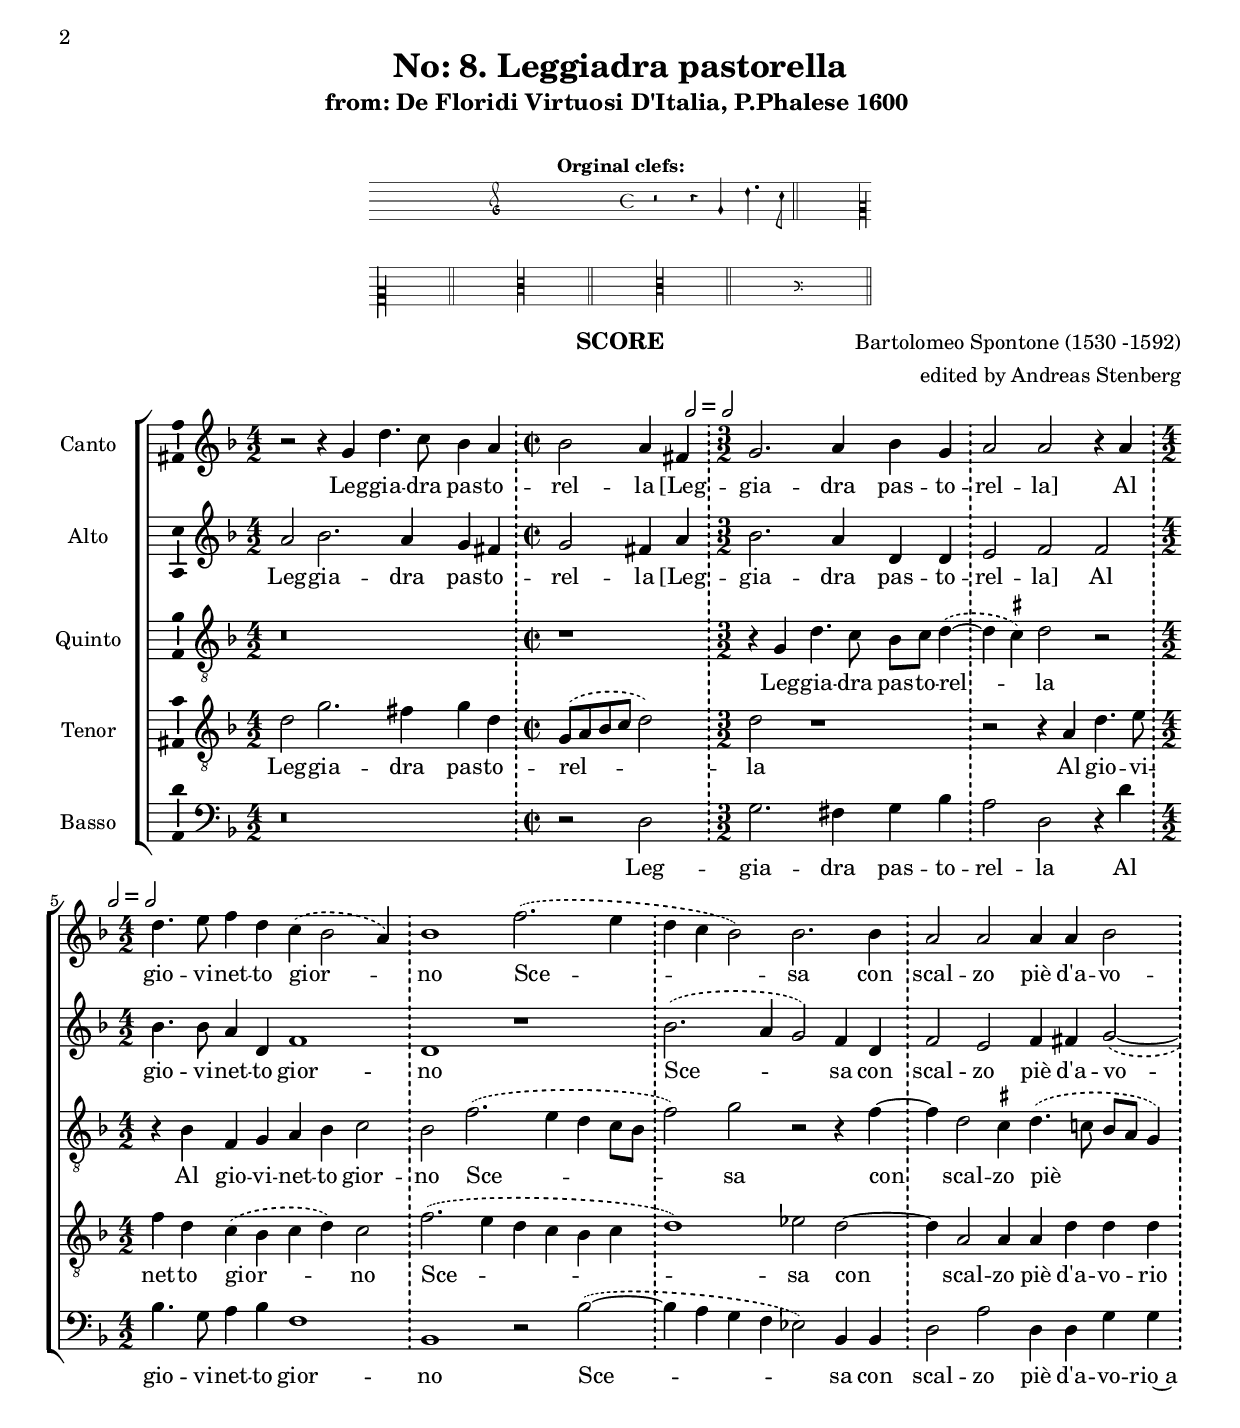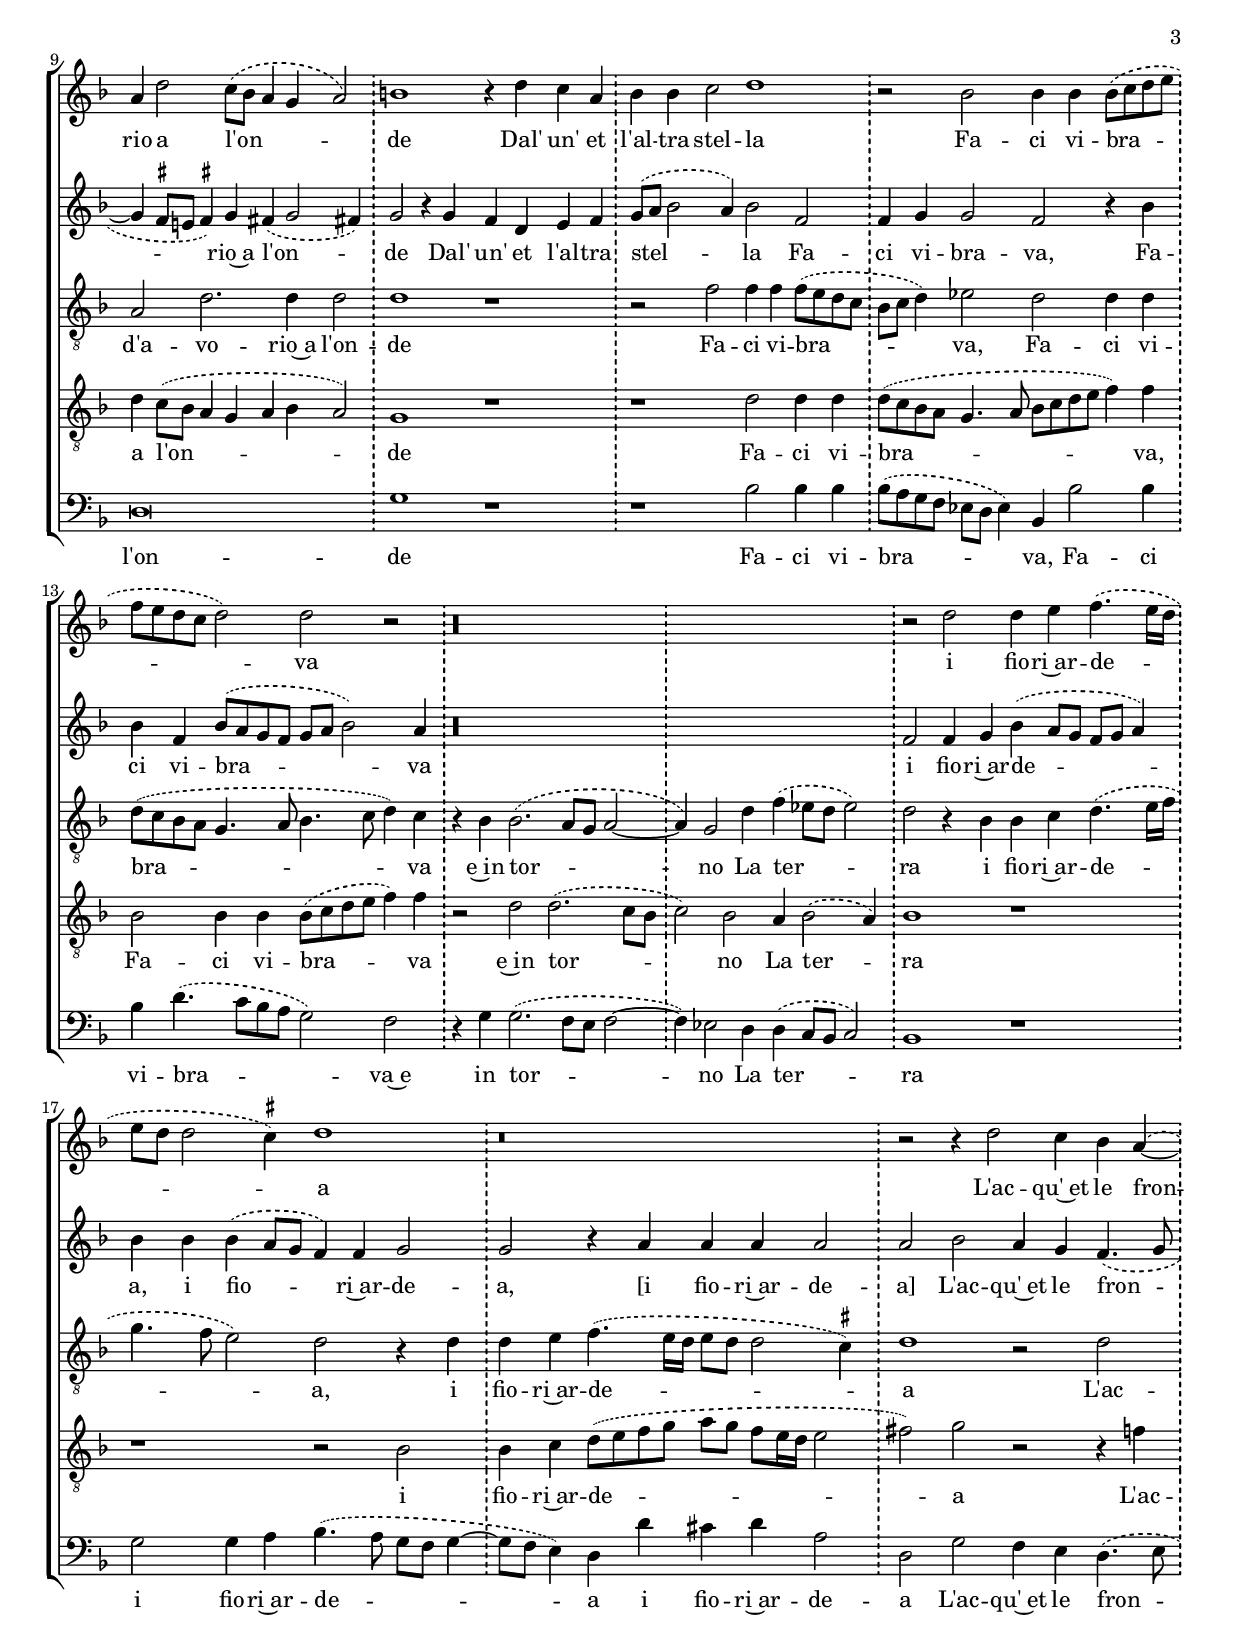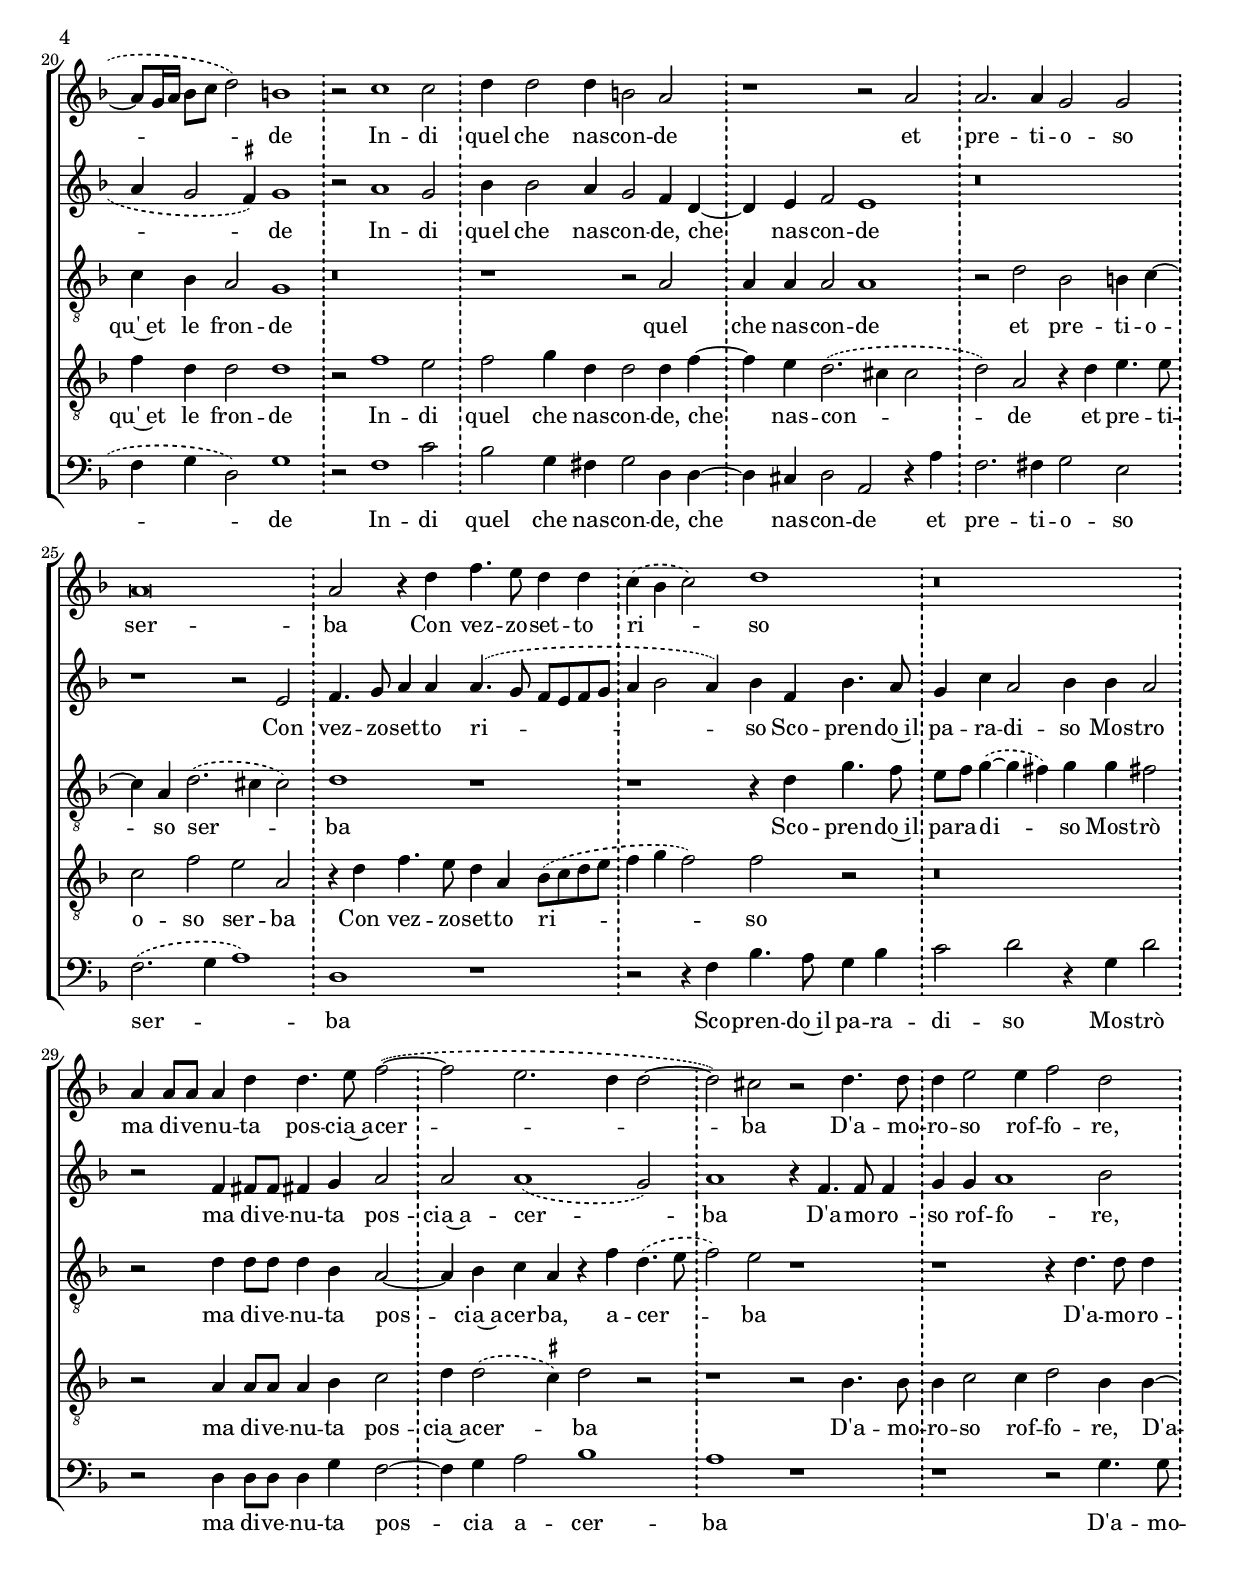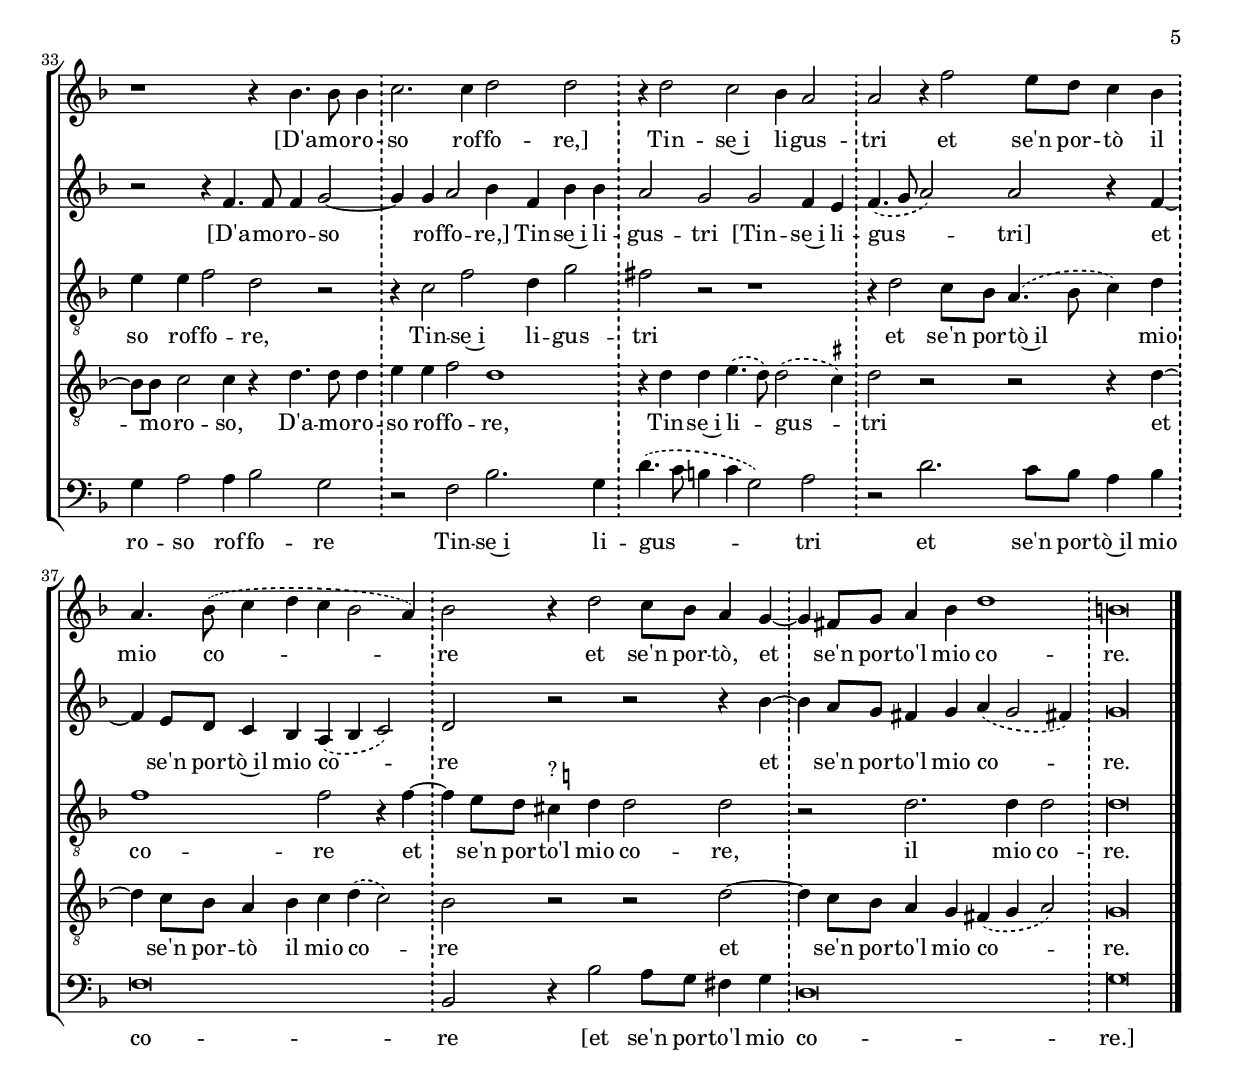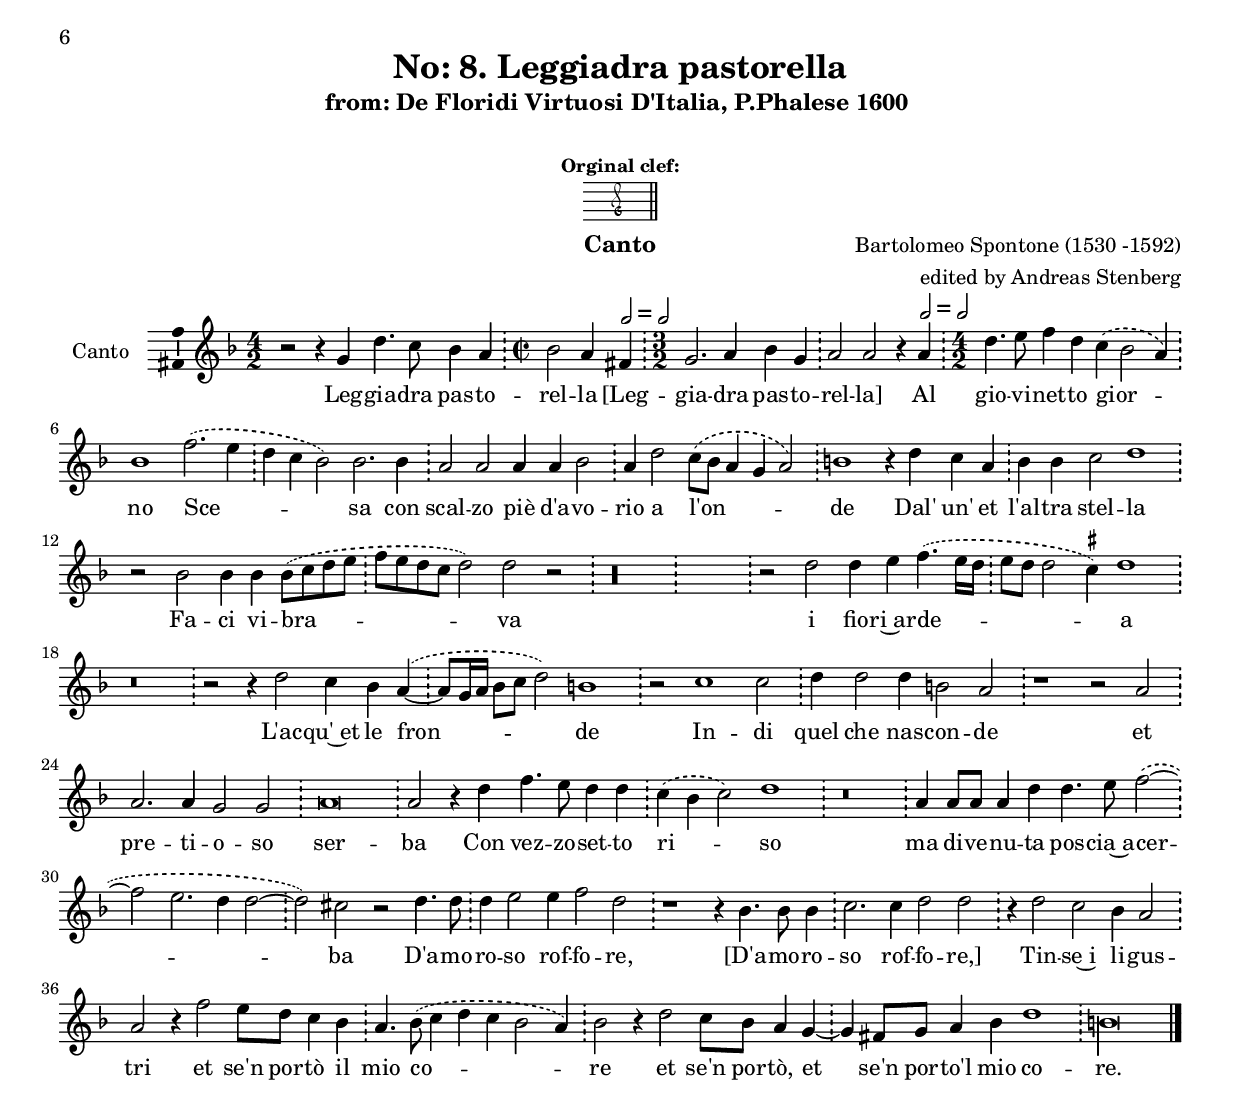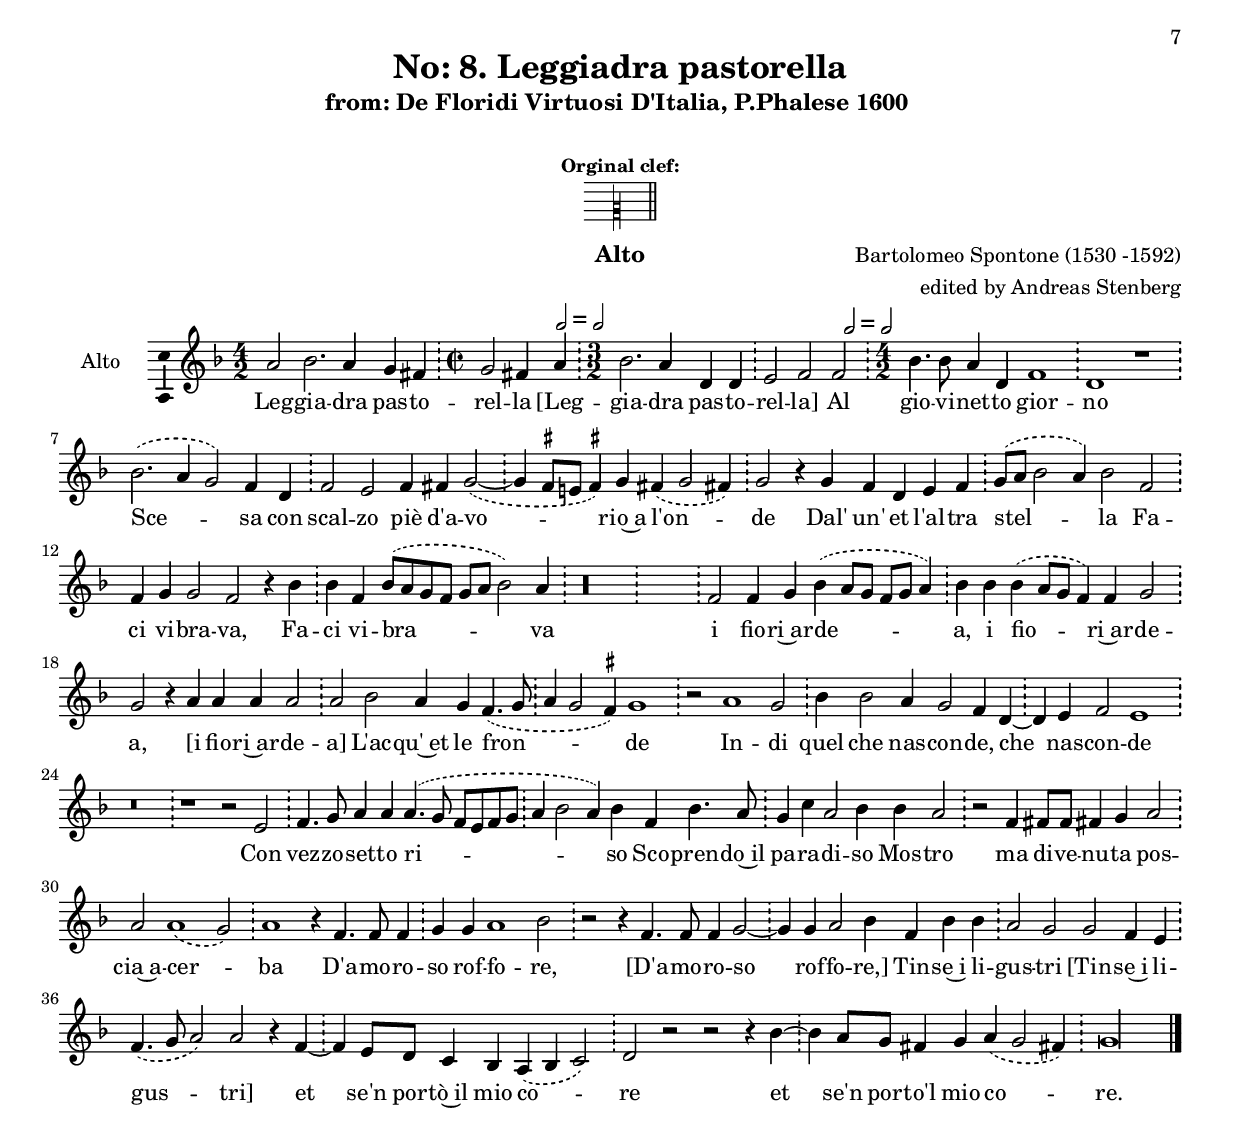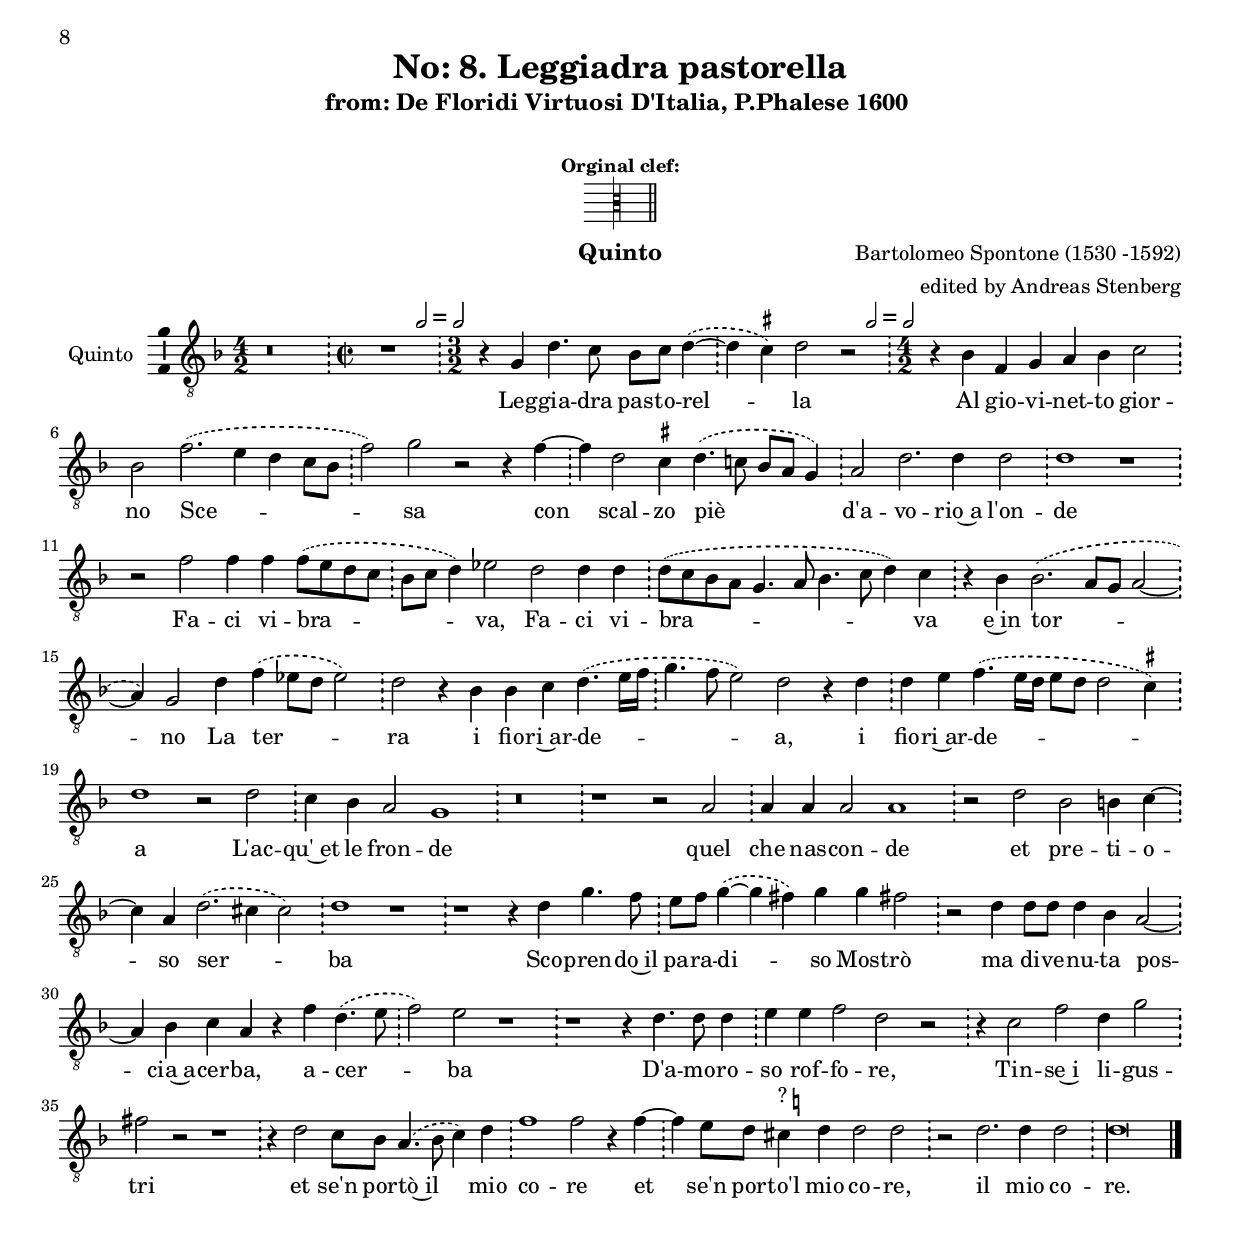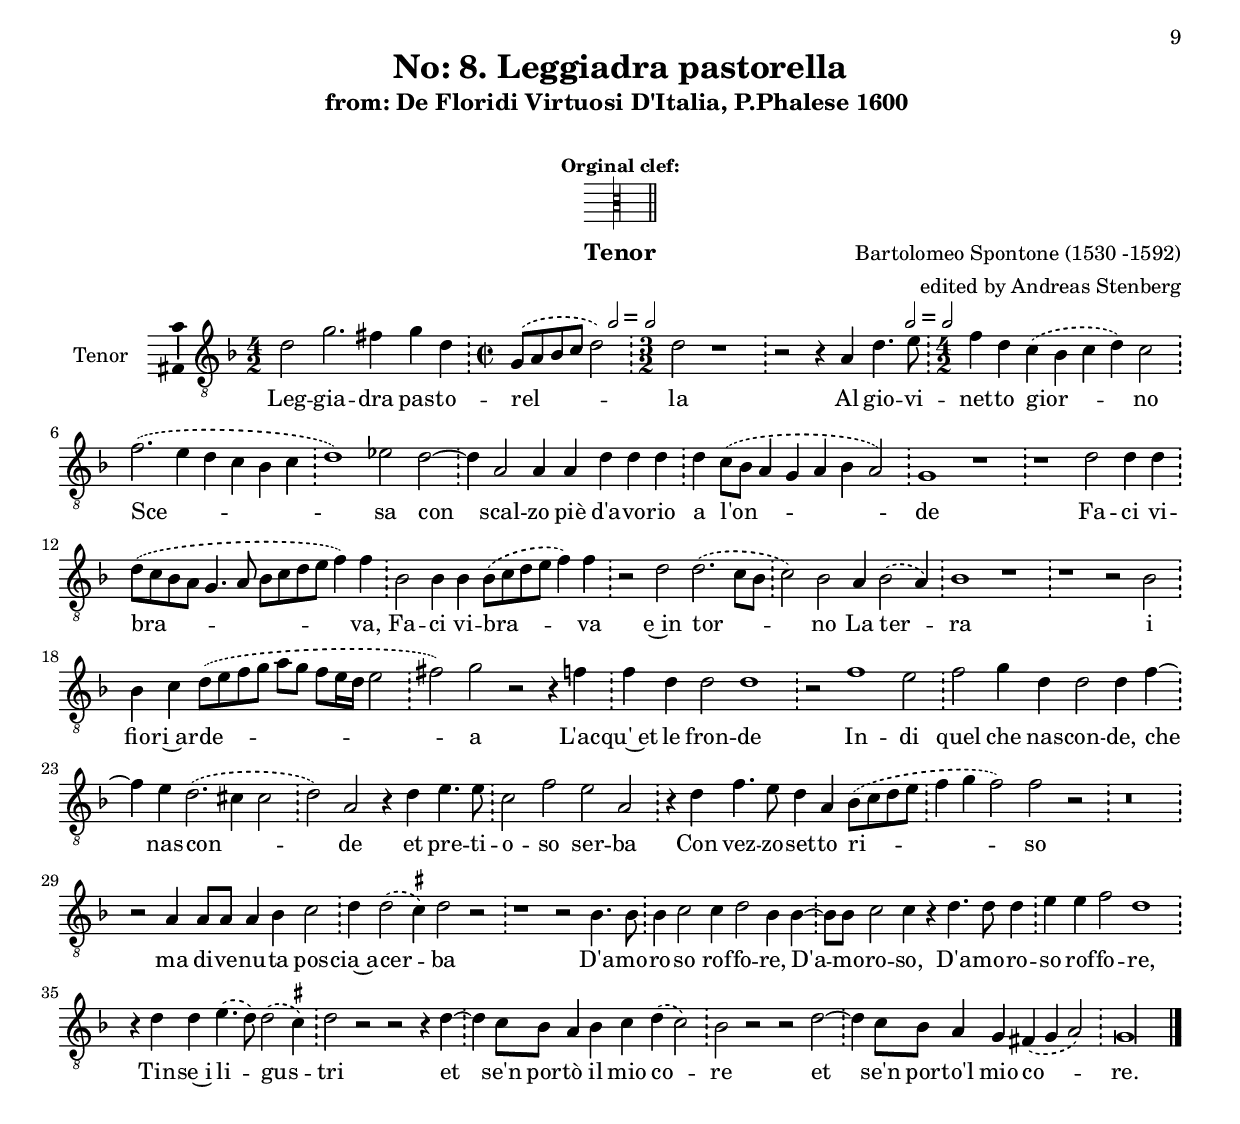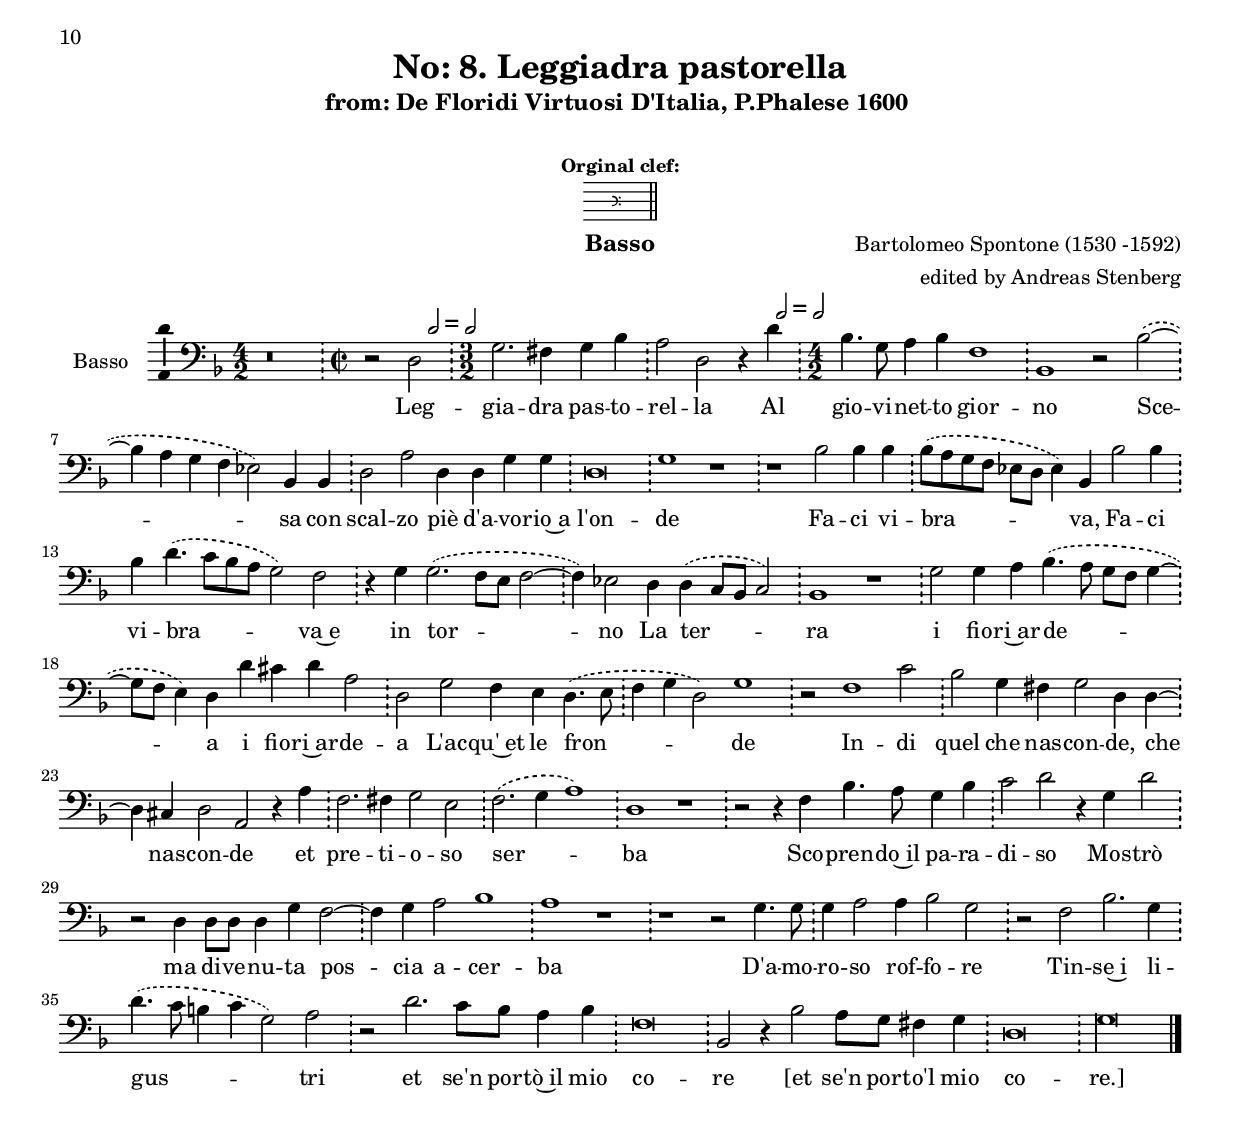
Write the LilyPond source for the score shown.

\version "2.18.2"
\language "deutsch"
#(append! supported-clefs '(("mensural-f3" . ("clefs.mensural.f" 0 0))))
ficta = { \once \set suggestAccidentals = ##t }
\paper {
  ragged-bottom = ##t
  ragged-last-bottom = ##t
  print-all-headers = ##t
  page-breaking = #ly:minimal-breaking
}
\header {
  title = "No: 8. Leggiadra pastorella"
  subtitle = "from: De Floridi Virtuosi D'Italia, P.Phalese 1600 "
  subsubtitle = "Score & Parts"
  composer = "Bartolomeo Spontone (1530 -1592)"
  arranger = "edited by Andreas Stenberg"
  %  poet = "Transposed from F to D"
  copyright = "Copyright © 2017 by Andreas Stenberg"
}

#(set-global-staff-size 18)
global = {
  \key f \major
%  \once \override Staff.TimeSignature.style = #'mensural
}
sopranoOne = \relative c'' {
  \global
  %%  \hide Staff.BarLine 
  \slurDashed
  % Music follows here.
  %  \tag #'inScore {  \hide Staff.BarLine }
  \tag #'inScore {  \set Timing.defaultBarType = "!" }
  \tag #'inPart {\set Timing.defaultBarType = "!" }
  \time 4/2
  r2 r4 g4 d'4. c8 b4 a4
  \time 2/2
  b2 a4 fis4  \mark \markup {  \tiny \note #"2" #1 "="  \tiny \note #"2" #1   }
  \time 3/2
  g2. a4
  b4 g4 a2 a2 r4 a4
  \mark \markup {  \tiny \note #"2" #1 "="  \tiny \note #"2" #1   }
  \time 4/2
  d4. e8 f4 d4 c4( b2 a4)
  b1 f'2.( e4
  d4 c4 b2) b2. b4						%% end of first line in orig. 
  a2 a2 a4 a4 b2
  a4 d2 c8( b8  a4 g4 a2) 
  h1 r4 d4 c4 a4
  b4b4 c2 d1
  r2 b2 b4 b4 b8( c8 d8 e8 
  f8 e8 d8 c8 d2) d2 r2
  r\longa
  r2 d2									%% end of second line
 d4 e4 f4.( e16 d16 
 e8 d8 d2 \ficta cis4) d1
 r\breve
 r2 r4 d2 c4 b4 a4~(
 a8 g16 a16 b8 c8 d2) h1
 r2 c1 c2
 d4 d2 d4 h2 a2
 r1 r2 a2 
 a2. a4 g2 g2 
 a\breve							%% end of third line
 a2 r4 d4 f4. e8 d4 d4
 c4( b4 c2) d1
 r\breve
 a4 a8 a8 a4 d4 d4. e8 f2~(
 f2 e2. d4 d2~
 d2) cis2 r2 d4. d8
 d4 e2 e4 f2 d2
 r1 r4 b4. b8 b4 
 c2. c4								%% end of fourth staff
 d2 d2 
 r4 d2 c2 b4 a2
 a2 r4 f'2 e8 d8 c4 b4
 a4. b8( c4 d4 c4 b2 a4)
 b2 r4 d2 c8 b8 a4 g4~
 g4 fis8 g8 a4 b4 d1
 \cadenzaOn
 h\longa
 \tag #'inScore {  \undo \hide Staff.BarLine }
  \bar "|."
}

alto = \relative c' {
  \global
  \slurDashed
  % Music follows here.
  %  \tag #'inScore {  \hide Staff.BarLine }
  \tag #'inScore {  \set Timing.defaultBarType = "!" }
  \tag #'inPart {\set Timing.defaultBarType = "!" }
  %  \clef "treble_8"
  \time 4/2
  a'2 b2. a4 g4 fis4 
  \time 2/2
  g2 fis4 a4 
   \mark \markup {  \tiny \note #"2" #1 "="  \tiny \note #"2" #1   }
  \time 3/2
  b2. a4  d,4 d4 
  e2  f2 f2
   \mark \markup {  \tiny \note #"2" #1 "="  \tiny \note #"2" #1   }
  \time 4/2
  b4. b8 a4 d,4 f1
  d1 r1
  b'2.( a4 g2) f4 d4
  f2 e2								%% end of first line in orig
  f4 fis4 g2~(
  g4 \ficta fis8 e!8 \ficta fis!4) g4 fis!4( g2 fis!4)
  g2 r4 g4 f4 d4 e4 f4
  g8( a8 b2 a4) b2 f2 
  f4 g4 g2 f2 r4 b4
  b4 f4 b8( a8 g8 f8 					%% end of second line
  g8 a8 b2) a4 
  r\longa
  f2 f4 g4 b4( a8 g8 f8 g8 a4)
  b4 b4 b4( a8 g8 f4) f4 g2
  g2 r4 a4 a4 a4 a2
  a2 b2 a4 g4 f4.( g8
  a4 g2 \ficta fis4) g1								%% end of third line
  r2 a1 g2
  b4 b2 a4 g2 f4 d4~
  d4 e4 f2 e1
  r\breve 
  r1 r2 e2
  f4. g8 a4 a4 a4.( g8 f8 e8 f8 g8 
  a4 b2 a4) b4 f4 b4. a8
  g4 c4 a2								%% end of fourth line
  b4 b4 a2
  r2 f4 fis8 fis8 fis!4 g4 a2
  a2 a1( g2)
  a1 r4 f4. f8 f4
  g4 g4 a1 b2
  r2 r4 f4. f8 f4 g2~
  g4 g4 a2 b4 f4 b4 b4
  a2 g2									%% end of fifth line
  g2 f4 e4
  f4.( g8 a2) a2 r4 f4~
  f4 e8 d8 c4 b4 a4( b4 c2)
  d2 r2 r2 r4  b'4~
  b4 a8 g8 fis4 g4 a4( g2 fis!4)
  \cadenzaOn
  g\longa
  \tag #'inScore {  \undo \hide Staff.BarLine }
  \bar "|."
}
sopranoTwo = \relative c' {
  \global
  \clef "treble_8"
  \slurDashed
  % Music follows here.
  %  \tag #'inScore {  \hide Staff.BarLine }
  \tag #'inScore {  \set Timing.defaultBarType = "!" }
  \tag #'inPart {\set Timing.defaultBarType = "!" }
  \time 4/2
  \set Timing.measureLength = #(ly:make-moment 4/2)
  r\breve
  \time 2/2
  r1 
   \mark \markup {  \tiny \note #"2" #1 "="  \tiny \note #"2" #1   }
   \time 3/2
  r4 g4 d'4. c8 b8 c8 d4~( 
  d4 \ficta cis4) d2 r2 
   \mark \markup {  \tiny \note #"2" #1 "="  \tiny \note #"2" #1   }
   \time 4/2
  r4 b4 f4 g4 a4 b4 c2
  b2 f'2.( e4 d4 c8 b8 
  f'2) g2 r2 r4 f4~
  f4 d2 \ficta cis4								%% end of first line in orig.
  d4.( c8 b8 a8 g4) 
  a2 d2. d4 d2
  d1 r1
  r2 f2 f4 f4 f8( e8 d8 c8 
  b8 c8 d4) es2 d2 d4 d4 
  d8( c8 b8 a8 g4. a8 b4. c8 d4) c4 
  r4 b4								%% end of second line
  b2.( a8 g8 a2~
  a4 ) g2 d'4 f4( es8 d8 es2) 
  d2 r4 b4 b4 c4 d4.( e16 f16 g4. f8
  e2) d2 r4 d4 d4 e4 
  f4.( e16 d16 e8 d8 d2 \ficta cis4)
  d1 r2 d2							%% end of third line
  c4 b4 a2 g1
  r\breve 
  r1 r2 a2 
  a4 a4 a2 a1
  r2 d2 b2 h4 c4~
  c4 a4 d2.( cis4 cis2)
  d1 r1 
  r1 r4 d4 g4. f8 
  e8 f8 g4~( g4 fis4) g4 g4 fis!2				%% end of fourth line
  r2 d4 d8 d8 d4 b4 a2~
  a4 b4 c4 a4 r4 f'4 d4.( e8
  f2) e2 r1
  r1 r4 d4. d8 d4 
  e4 e4 f2 d2  r2					%% These measures are  d2 r2 r4 c2 f2  etc. in orig 
  r4 c2 f2 d4 g2 
  fis2 r2 r1 
  r4 d2 c8 b8 								%% end of fifth line
   a4.( b8 c4) d4
   f1 f2 r4 f4~
   f4 e8 d8 cis4^\markup {"?" \natural} d4 d2 d2 			%% This measure  is f2 e8 d8 cis4 d4 d2 d2 in orig. Schould the scharp be omited?
   r2 d2. d4 d2 
   \cadenzaOn
  d\longa
\tag #'inScore {  \undo \hide Staff.BarLine }
  \bar "|."
}

tenorOne = \relative c' {
  \global
  \slurDashed
  % Music follows here.
  %  \tag #'inScore {  \hide Staff.BarLine }
  \tag #'inScore {  \set Timing.defaultBarType = "!" }
  \tag #'inPart {\set Timing.defaultBarType = "!" }
  \time 4/2
  d2 g2. fis4 g4 d4
  \time 2/2
  g,8( a8 b8 c8 d2) 
   \mark \markup {  \tiny \note #"2" #1 "="  \tiny \note #"2" #1   }
   \time 3/2
  d2 r1
  r2 r4 a4 d4. e8 
   \mark \markup {  \tiny \note #"2" #1 "="  \tiny \note #"2" #1   }
   \time 4/2
  f4 d4 c4( b4 c4 d4) c2 
  f2.( e4 d4 c4 b4 c4 
  d1)								%% end of first line in orig.
  es2 d2~
  d4 a2 a4 a4 d4 d4 d4 
  d4 c8( b8 a4 g4 a4 b4 a2) 
  g1 r1 
  r1 d'2 d4 d4
  d8( c8 b8 a8 g4. a8 b8 c8 d8 e8  f4) f4 
  b,2 b4 b4 b8( c8 d8 e8  f4) f4 
  r2 d2 d2.( c8 b8 
  c2) b2 a4 b2( a4)
  b1 r1
  r1 r2 b2
  b4 c4 d8( e8 f8 g8 a8 g8 f8 e16 d16 e2
  fis2) g2 r2 r4 f4								%% end of third line
  f4 d4 d2 d1
  r2 f1 e2
  f2 g4 d4 d2 d4 f4~
  f4 e4 d2.( cis4 cis2
  d2) a2 r4 d4 e4. e8
  c2 f2 e2 a,2
  r4 d4 f4. e8 d4 a4 								%% end of fourth line
  b8( c8 d8 e8 
  f4 g4 f2) f2 r2
  r\breve
  r2 a,4 a8 a8 a4 b4 c2
  d4 d2( \ficta cis4) d2 r2
  r1 r2 b4. b8
  b4 c2 c4 d2 b4 b4~
  b8 b8  c2 c4 r4 d4. d8 d4						%5 end of fifth line
  e4 e4 f2 d1
  r4 d4 d4 e4.( d8) d2( \ficta cis4)
  d2 r2 r2 r4 d4~
  d4 c8 b8  a4 b4 c4 d4( c2) 
  b2 r2 r2 d2~
  d4 c8 b8 a4 g4 fis4( g4 a2)
  \cadenzaOn
  g\longa
 \tag #'inScore {  \undo \hide Staff.BarLine }
  \bar "|."
}

bass = \relative c {
  \global
  
  \slurDashed
  % Music follows here.
  %  \tag #'inScore {  \hide Staff.BarLine }
  \tag #'inScore {  \set Timing.defaultBarType = "!" }
  \tag #'inPart {\set Timing.defaultBarType = "!" }
  \time 4/2
  r\breve
  \time 2/2
  r2 d2 
   \mark \markup {  \tiny \note #"2" #1 "="  \tiny \note #"2" #1   }
   \time 3/2
  g2. fis4  g4 b4 
  a2 d,2 r4 d'4
   \mark \markup {  \tiny \note #"2" #1 "="  \tiny \note #"2" #1   }
   \time 4/2
  b4. g8 a4 b4 f1
  b,1 r2 b'2~(
  b4 a4 g4 f4 es2) b4 b4
  d2 a'2							%% end of first line in orig.
  d,4 d4 g4 g4 
  d\breve 
  g1 r1
  r1 b2 b4 b4
  b8( a8 g8 f8 es8 d8 es4) b4 b'2 b4
  b4 d4.( c8 b8 a8 g2) f2
  r4 g4 g2.( f8 e8 f2~
  f4) es2 d4 d4( c8 b8 c2)			%% end of second line
  b1 r1
  g'2 g4 a4 b4.( a8 g8 f8 g4~
  g8 f8 e4) d4 d'4 cis4 d4 a2
  d,2 g2 f4 e4 d4.( e8
  f4 g4 d2) g1
  r2 f1 c'2 
  b2 g4 fis4						%% end of third line
  g2 d4 d4~
  d4 cis4 d2 a2 r4 a'4
  f2. fis4 g2 e2
  f2.( g4 a1)
  d,1 r1
  r2 r4 f4 b4. a8 g4 b4
  c2 d2 r4 g,4 d'2
  r2 d,4 d8 d8 d4 g4 f2~
  f4 g4 a2						%% end of fourth line
  b1 
  a1 r1
  r1 r2 g4. g8 
  g4 a2 a4 b2 g2
  r2 f2 b2. g4
  d'4.( c8 h4 c4 g2) a2
  r2 d2. c8 b8 a4 b4
  f\breve 
  b,2 r4 b'2 a8 g8 fis4 g4
  d\breve
  \cadenzaOn
  g\longa
  \tag #'inScore {  \undo \hide Staff.BarLine }
  \bar "|."
}

sopranoOneVerse = \lyricmode {
  % Lyrics follow here.
  Leg -- gia -- dra pas -- to -- rel -- la
  [Leg -- gia -- dra pas -- to -- rel -- la]
  Al gio -- vi -- net -- to gior -- no Sce -- sa con scal -- zo piè d'a -- vo -- rio a l'on -- de
  Dal' un' et l'al -- tra stel -- la
  Fa -- ci vi -- bra -- va i fio -- ri~ar -- de -- a
  L'ac -- qu'~et le fron -- de
  In -- di quel che nas -- con -- de et pre -- ti -- o -- so ser -- ba
  Con vez -- zo -- set -- to ri -- so ma di -- ve -- nu -- ta pos -- cia~a -- cer -- ba
  D'a -- mo -- ro -- so rof -- fo -- re, [D'a -- mo -- ro -- so rof -- fo -- re,]
  Tin -- se~i li -- gus -- tri et se'n por -- tò il mio co -- re
  et se'n por -- tò, et se'n por -- to'l mio co -- re.
}


altoVerse = \lyricmode {
  % Lyrics follow here.
Leg -- gia -- dra pas -- to -- rel -- la
  [Leg -- gia -- dra pas -- to -- rel -- la]
  Al gio -- vi -- net -- to gior -- no Sce -- sa con scal -- zo piè d'a -- vo -- rio~a l'on -- de
  Dal' un' et l'al -- tra stel -- la
  Fa -- ci vi -- bra -- va,
  Fa -- ci vi -- bra -- va i fio -- ri~ar -- de -- a,
  i fio -- ri~ar -- de -- a,
  [i fio -- ri~ar -- de -- a]
  L'ac -- qu'~et le fron -- de
  In -- di quel che nas -- con -- de,
  che nas -- con -- de 
  Con vez -- zo -- set -- to ri -- so 
  Sco -- pren -- do~il pa -- ra -- di -- so
  Mos -- tro ma di -- ve -- nu -- ta pos -- cia~a -- cer -- ba
  D'a -- mo -- ro -- so rof -- fo -- re, [D'a -- mo -- ro -- so rof -- fo -- re,]
  Tin -- se~i li -- gus -- tri 
  [Tin -- se~i li -- gus -- tri] et se'n por -- tò~il mio co -- re
  et se'n por -- to'l mio co -- re.
}
sopranoTwoVerse = \lyricmode {
  % Lyrics follow here.
  Leg -- gia -- dra pas -- to -- rel -- la
  Al gio -- vi -- net -- to gior -- no Sce -- sa con scal -- zo piè d'a -- vo -- rio~a l'on -- de
  Fa -- ci vi -- bra -- va,
  Fa -- ci vi -- bra -- va e~in tor -- no
  La ter -- ra i fio -- ri~ar -- de -- a,
  i fio -- ri~ar -- de -- a
  L'ac -- qu'~et le fron -- de
  quel che nas -- con -- de et pre -- ti -- o -- so ser -- ba
  Sco -- pren -- do~il pa -- ra -- di -- so 
  Most -- rò
  ma di -- ve -- nu -- ta pos -- cia~a -- cer -- ba,
  a -- cer -- ba
  D'a -- mo -- ro -- so rof -- fo -- re, 
  Tin -- se~i li -- gus -- tri et se'n por -- tò~il mio co -- re
  et se'n por -- to'l mio co -- re,
  il mio co -- re.
}

tenorOneVerse = \lyricmode {
  % Lyrics follow here.
  Leg -- gia -- dra pas -- to -- rel -- la
  Al gio -- vi -- net -- to gior -- no Sce -- sa con scal -- zo piè d'a -- vo -- rio a l'on -- de
  Fa -- ci vi -- bra -- va,
  Fa -- ci vi -- bra -- va e~in tor -- no
  La ter -- ra i fio -- ri~ar -- de -- a
  L'ac -- qu'~et le fron -- de
  In -- di quel che nas -- con -- de, che nas -- con -- de
  et pre -- ti -- o -- so ser -- ba
  Con vez -- zo -- set -- to ri -- so ma di -- ve -- nu -- ta pos -- cia~a -- cer -- ba
  D'a -- mo -- ro -- so rof -- fo -- re, 
  D'a -- mo -- ro -- so, D'a -- mo -- ro -- so rof -- fo -- re,
  Tin -- se~i li -- gus -- tri et se'n por -- tò il mio co -- re
  et se'n por -- to'l mio co -- re.
}

bassVerse = \lyricmode {
  % Lyrics follow here.
  Leg -- gia -- dra pas -- to -- rel -- la
  Al gio -- vi -- net -- to gior -- no Sce -- sa con scal -- zo piè d'a -- vo -- rio~a l'on -- de
  Fa -- ci vi -- bra -- va,
  Fa -- ci vi -- bra -- va~e in tor -- no 
  La ter -- ra i fio -- ri~ar -- de -- a 
  i fio -- ri~ar -- de -- a
  L'ac -- qu'~et le fron -- de
  In -- di quel che nas -- con -- de,
  che nas -- con -- de et pre -- ti -- o -- so ser -- ba
  Sco -- pren -- do~il pa -- ra -- di -- so
  Mos -- trò   ma di -- ve -- nu -- ta pos -- cia a -- cer -- ba
  D'a -- mo -- ro -- so rof -- fo -- re
  Tin -- se~i li -- gus -- tri et se'n por -- tò~il mio co -- re
  [et se'n por -- to'l mio co -- re.]
}

rehearsalMidi = #
(define-music-function
 (parser location name midiInstrument lyrics) (string? string? ly:music?)
 #{
   %    %    \transpose f d
   \unfoldRepeats <<
     \new Staff = "soprano1" \new Voice = "soprano1" { \sopranoOne }
     \new Staff = "alto" \new Voice = "alto" { \alto }
     \new Staff = "quinto" \new Voice = "quinto" { \sopranoTwo }
     \new Staff = "tenor1" \new Voice = "tenor1" { \tenorOne }
     \new Staff = "bass" \new Voice = "bass" { \bass }
     \context Staff = $name {
       \set Score.midiMinimumVolume = #0.5
       \set Score.midiMaximumVolume = #0.5
       \set Score.tempoWholesPerMinute = #(ly:make-moment 86 2)
       \set Staff.midiMinimumVolume = #0.8
       \set Staff.midiMaximumVolume = #1.0
       \set Staff.midiInstrument = $midiInstrument
     }
     \new Lyrics \with {
       alignBelowContext = $name
     } \lyricsto $name $lyrics
   >>
 #})

\score {
  %  \transpose f d
  \new StaffGroup <<
    \new Staff \with {
      midiInstrument = "choir aahs"
      instrumentName = "Canto"
      \consists "Ambitus_engraver"
    } { \keepWithTag #'inScore \sopranoOne }
    \addlyrics { \sopranoOneVerse }
    \new Staff \with {
      midiInstrument = "choir aahs"
      instrumentName = "Alto"
      \consists "Ambitus_engraver"
    } { \keepWithTag #'inScore \alto }
    \addlyrics { \altoVerse }
    \new Staff \with {
      midiInstrument = "choir aahs"
      instrumentName = "Quinto"
      \consists "Ambitus_engraver"
    } {\keepWithTag #'inScore \sopranoTwo }
    \addlyrics { \sopranoTwoVerse }
    \new Staff \with {
      midiInstrument = "choir aahs"
      instrumentName = "Tenor"
      \consists "Ambitus_engraver"
    } { \clef "treble_8" \keepWithTag #'inScore \tenorOne }
    \addlyrics { \tenorOneVerse }
    \new Staff \with {
      midiInstrument = "choir aahs"
      instrumentName = "Basso"
      \consists "Ambitus_engraver"
    } { \clef bass  \keepWithTag #'inScore \bass }
    \addlyrics { \bassVerse }
  >>
  \layout { }
  \midi {
    \tempo 2 = 82
  }
  \header {
    subsubtitle = \markup {
      \fill-line { 
        \hspace #0.5
        \center-column {
          \line {\transparent "XXX"}
          \line {\bold "Orginal clefs:"}
          \score {
            
            \new MensuralStaff {
              \override Staff.TimeSignature.stencil =##f
              \time 4/2
              \cadenzaOn
              \override Staff.Clef.stencil =##f
              s4 
              \override Staff.Clef.stencil =##t
              \override Staff.TimeSignature.stencil =##t
              \clef "petrucci-g" s4 
              \time 4/4
              r2 r4 g'4 d''4. c''8 \bar "||" s4 
              \clef "petrucci-c2" s4 \bar "||" s4
              \once \set Staff.forceClef = ##t
              \clef "petrucci-c3" s4 \bar "||" s4
              \once \set Staff.forceClef = ##t
              \clef "petrucci-c3" s4 \bar "||" s4 
              \clef "mensural-f3" s4  \bar "||"
            }
            \layout {
              line-width=8.5\cm
              indent =0.0
            }
          }
          \vspace #0.5
        }
        \hspace #0.5
      }
    }

    instrument = "SCORE"
    breakbefore = ##t
  }
}
%% Parts

\score {
  %  \transpose f d
  \new StaffGroup <<
    \new Staff \with {
      midiInstrument = "choir aahs"
      instrumentName = "Canto"
      \consists "Ambitus_engraver"
    } { \keepWithTag #'inPart \sopranoOne }
    \addlyrics { \sopranoOneVerse }
  >>
  \layout {}
  \header { 
    subsubtitle = \markup {
      \fill-line { 
        \hspace #0.5
        \center-column {
          \line {\transparent "XXX"}
          \line {\bold "Orginal clef:"}
          \score {
            
            \new Staff {
              \override Staff.TimeSignature.stencil =##f
              \time 4/2
              \cadenzaOn
              \override Staff.Clef.stencil =##f
              s4 
              \revert Staff.Clef.stencil
              \clef "petrucci-g" s4 \bar "||" 
            }
            \layout {
              line-width=8.5\cm
              indent =0.0
            }
          }
          \vspace #0.5
        }
        \hspace #0.5
      }
    }

    instrument = "Canto"
    breakbefore = ##t
  }
}

\score {
  %  \transpose f d
  \new StaffGroup <<
    \new Staff \with {
      midiInstrument = "choir aahs"
      instrumentName = "Alto"
      \consists "Ambitus_engraver"
    } { \keepWithTag #'inPart \alto }
    \addlyrics { \altoVerse }
  >>
  \layout {}
  \header { 
    subsubtitle = \markup {
      \fill-line { 
        \hspace #0.5
        \center-column {
          \line {\transparent "XXX"}
          \line {\bold "Orginal clef:"}
          \score {
            
            \new Staff {
              \override Staff.TimeSignature.stencil =##f
              \time 4/2
              \cadenzaOn
              \override Staff.Clef.stencil =##f
              s4 
              \revert Staff.Clef.stencil
              \clef "petrucci-c2" s4 \bar "||" 
            }
            \layout {
              line-width=8.5\cm
              indent =0.0
            }
          }
          \vspace #0.5
        }
        \hspace #0.5
      }
    }

    instrument = "Alto"
    breakbefore = ##t
  }
}

\score {
  %  \transpose f d
  \new StaffGroup <<
    \new Staff \with {
      midiInstrument = "choir aahs"
      instrumentName = "Quinto"
      \consists "Ambitus_engraver"
    } { \keepWithTag #'inPart \sopranoTwo }
    \addlyrics { \sopranoTwoVerse }
  >>
  \layout {}
  \header { 
    subsubtitle = \markup {
      \fill-line { 
        \hspace #0.5
        \center-column {
          \line {\transparent "XXX"}
          \line {\bold "Orginal clef:"}
          \score {
            
            \new Staff {
              \override Staff.TimeSignature.stencil =##f
              \time 4/2
              \cadenzaOn
              \override Staff.Clef.stencil =##f
              s4 
              \revert Staff.Clef.stencil
              \clef "petrucci-c3" s4 \bar "||" 
            }
            \layout {
              line-width=8.5\cm
              indent =0.0
            }
          }
          \vspace #0.5
        }
        \hspace #0.5
      }
    }

    instrument = "Quinto"
    breakbefore = ##t
  }
}


\score {
  %  \transpose f d
  \new StaffGroup <<
    \new Staff \with {
      midiInstrument = "choir aahs"
      instrumentName = "Tenor"
      \consists "Ambitus_engraver"
    } { \clef "treble_8" \keepWithTag #'inPart \tenorOne }
    \addlyrics { \tenorOneVerse }
  >>
  \layout {}
  \header { 
    subsubtitle = \markup {
      \fill-line { 
        \hspace #0.5
        \center-column {
          \line {\transparent "XXX"}
          \line {\bold "Orginal clef:"}
          \score {
            
            \new Staff {
              \override Staff.TimeSignature.stencil =##f
              \time 4/2
              \cadenzaOn
              \override Staff.Clef.stencil =##f
              s4 
              \revert Staff.Clef.stencil
              \clef "petrucci-c3" s4 \bar "||" 
            }
            \layout {
              line-width=8.5\cm
              indent =0.0
            }
          }
          \vspace #0.5
        }
        \hspace #0.5
      }
    }

    instrument = "Tenor"
    breakbefore = ##t
  }
}

\score {
  %  \transpose f d
  \new StaffGroup <<
    \new Staff \with {
      midiInstrument = "choir aahs"
      instrumentName = "Basso"
      \consists "Ambitus_engraver"
    } { \clef "bass" \keepWithTag #'inPart \bass }
    \addlyrics { \bassVerse }
  >>
  \layout {}
  \header { 
    subsubtitle = \markup {
      \fill-line { 
        \hspace #0.5
        \center-column {
          \line {\transparent "XXX"}
          \line {\bold "Orginal clef:"}
          \score {
            
            \new Staff {
              \override Staff.TimeSignature.stencil =##f
              \time 4/2
              \cadenzaOn
              \override Staff.Clef.stencil =##f
              s4 
              \revert Staff.Clef.stencil
              \clef "mensural-f3" s4 \bar "||" 
            }
            \layout {
              line-width=8.5\cm
              indent =0.0
            }
          }
          \vspace #0.5
        }
        \hspace #0.5
      }
    }

    instrument = "Basso"
    breakbefore = ##t
  }
}

% Rehearsal MIDI files:
\book {
  \bookOutputSuffix "soprano1"
  \score {
    \rehearsalMidi "soprano1" "soprano sax" \sopranoOneVerse
    \midi { }
  }
}


\book {
  \bookOutputSuffix "alto"
  \score {
    \rehearsalMidi "alto" "soprano sax" \altoVerse
    \midi { }
  }
}

\book {
  \bookOutputSuffix "quintus"
  \score {
    \rehearsalMidi "quinto" "soprano sax" \sopranoTwoVerse
    \midi { }
  }
}


\book {
  \bookOutputSuffix "tenor1"
  \score {
    \rehearsalMidi "tenor1" "tenor sax" \tenorOneVerse
    \midi { }
  }
}

\book {
  \bookOutputSuffix "bass"
  \score {
    \rehearsalMidi "bass" "tenor sax" \bassVerse
    \midi { }
  }
}

